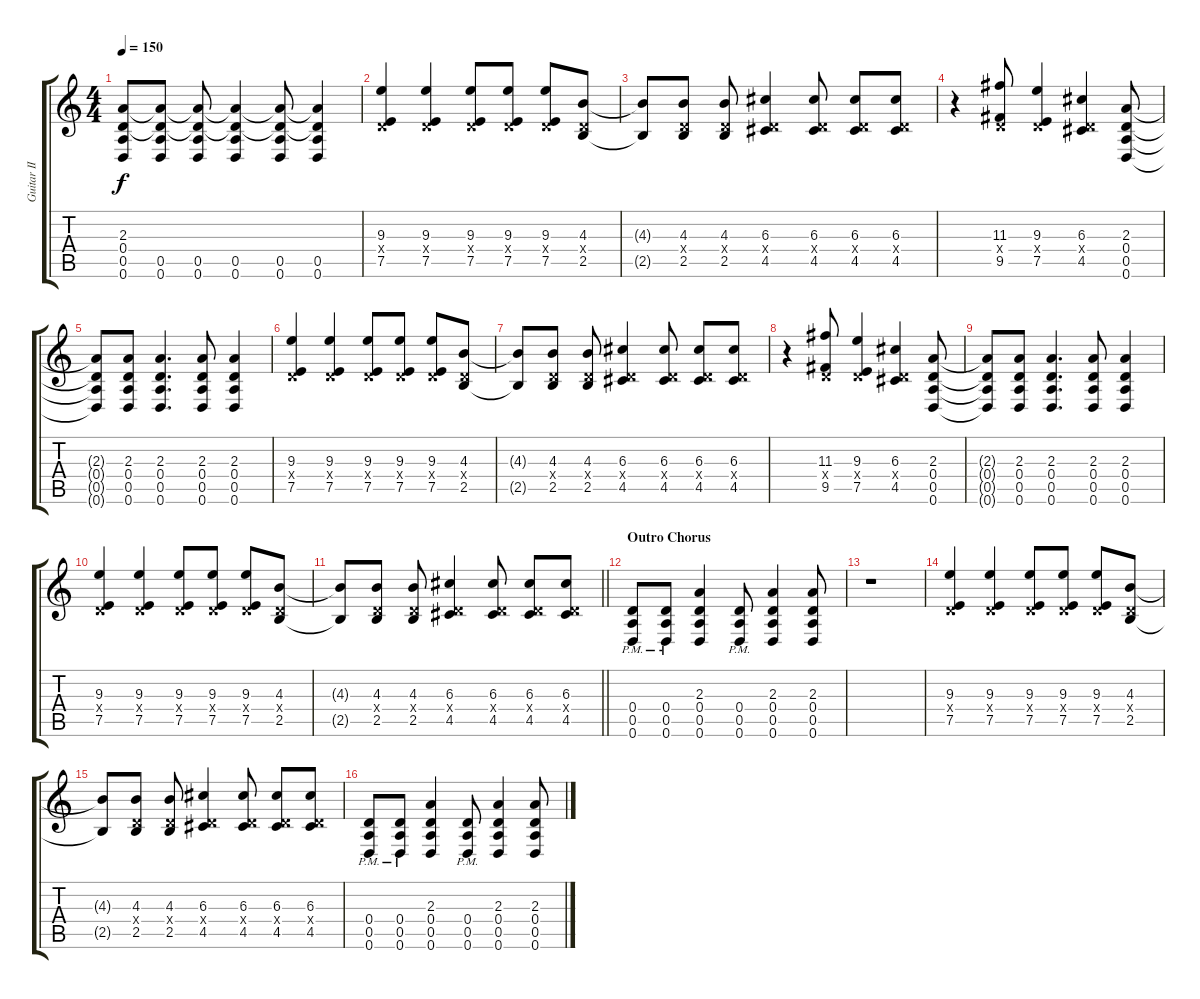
\track ("Guitar II" "Guitar II") {instrument overdrivenguitar}
\staff {score tabs}
\tuning (E4 B3 G3 D3 A2 D2) {hide}
\ts (4 4)
\tempo 150
\clef g2
\ks c
(2.3{t} 0.4{t} 0.5{t} 0.6{t}).8{dy f} (2.3{t} 0.4{t} 0.5 0.6).8 (2.3{t} 0.4{t} 0.5 0.6).8 (2.3{t} 0.4{t} 0.5 0.6).4 (2.3{t} 0.4{t} 0.5 0.6).8 (2.3{t} 0.4{t} 0.5 0.6).4 |
(9.3 0.4{x} 7.5).4 (9.3 0.4{x} 7.5).4 (9.3 0.4{x} 7.5).8 (9.3 0.4{x} 7.5).8 (9.3 0.4{x} 7.5).8 (4.3 0.4{x} 2.5).8 |
(4.3{t} 2.5{t}).8 (4.3 0.4{x} 2.5).8 (4.3 0.4{x} 2.5).8 (6.3 0.4{x} 4.5).4 (6.3 0.4{x} 4.5).8 (6.3 0.4{x} 4.5).8 (6.3 0.4{x} 4.5).8 |
r.4 (11.3 0.4{x} 9.5).8 (9.3 0.4{x} 7.5).4 (6.3 0.4{x} 4.5).4 (2.3 0.4 0.5 0.6).8 |
(2.3{t} 0.4{t} 0.5{t} 0.6{t}).8 (2.3 0.4 0.5 0.6).8 (2.3 0.4 0.5 0.6).4{d} (2.3 0.4 0.5 0.6).8 (2.3 0.4 0.5 0.6).4 |
(9.3 0.4{x} 7.5).4 (9.3 0.4{x} 7.5).4 (9.3 0.4{x} 7.5).8 (9.3 0.4{x} 7.5).8 (9.3 0.4{x} 7.5).8 (4.3 0.4{x} 2.5).8 |
(4.3{t} 2.5{t}).8 (4.3 0.4{x} 2.5).8 (4.3 0.4{x} 2.5).8 (6.3 0.4{x} 4.5).4 (6.3 0.4{x} 4.5).8 (6.3 0.4{x} 4.5).8 (6.3 0.4{x} 4.5).8 |
r.4 (11.3 0.4{x} 9.5).8 (9.3 0.4{x} 7.5).4 (6.3 0.4{x} 4.5).4 (2.3 0.4 0.5 0.6).8 |
(2.3{t} 0.4{t} 0.5{t} 0.6{t}).8 (2.3 0.4 0.5 0.6).8 (2.3 0.4 0.5 0.6).4{d} (2.3 0.4 0.5 0.6).8 (2.3 0.4 0.5 0.6).4 |
(9.3 0.4{x} 7.5).4 (9.3 0.4{x} 7.5).4 (9.3 0.4{x} 7.5).8 (9.3 0.4{x} 7.5).8 (9.3 0.4{x} 7.5).8 (4.3 0.4{x} 2.5).8 |
\barLineRight lightlight
(4.3{t} 2.5{t}).8 (4.3 0.4{x} 2.5).8 (4.3 0.4{x} 2.5).8 (6.3 0.4{x} 4.5).4 (6.3 0.4{x} 4.5).8 (6.3 0.4{x} 4.5).8 (6.3 0.4{x} 4.5).8 |
\section ("" "Outro Chorus")
(0.4{pm} 0.5{pm} 0.6{pm}).8 (0.4{pm} 0.5{pm} 0.6{pm}).8 (2.3 0.4 0.5 0.6).4 (0.4{pm} 0.5{pm} 0.6{pm}).8 (2.3 0.4 0.5 0.6).4 (2.3 0.4 0.5 0.6).8 |
r.1 |
(9.3 0.4{x} 7.5).4 (9.3 0.4{x} 7.5).4 (9.3 0.4{x} 7.5).8 (9.3 0.4{x} 7.5).8 (9.3 0.4{x} 7.5).8 (4.3 0.4{x} 2.5).8 |
(4.3{t} 2.5{t}).8 (4.3 0.4{x} 2.5).8 (4.3 0.4{x} 2.5).8 (6.3 0.4{x} 4.5).4 (6.3 0.4{x} 4.5).8 (6.3 0.4{x} 4.5).8 (6.3 0.4{x} 4.5).8 |
(0.4{pm} 0.5{pm} 0.6{pm}).8 (0.4{pm} 0.5{pm} 0.6{pm}).8 (2.3 0.4 0.5 0.6).4 (0.4{pm} 0.5{pm} 0.6{pm}).8 (2.3 0.4 0.5 0.6).4 (2.3 0.4 0.5 0.6).8
